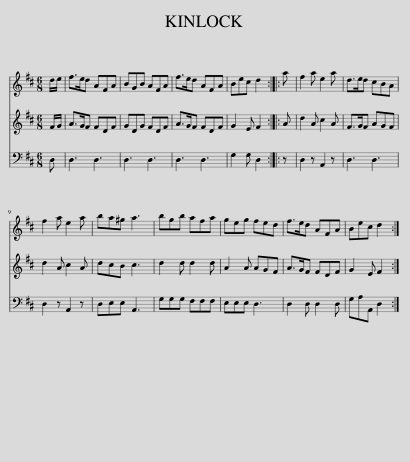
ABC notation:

X:1
%%score 1 2 3
L:1/8
M:6/8
I:linebreak $
K:D
V:1 treble
V:2 treble
V:3 bass
V:1
 d/e/ | f>ed AFA | BGB AFA | f>ed AFA | Bec d2 :: %5
 a | f2 a e2 a | d>ed cBA |$ f2 a e2 a | ba^g a3 | %10
 bgb afa | geg fed | f>ed AFA | Bec d2 :| %14
V:2
 F/G/ | A>GF FDF | GDG FDF | A>GF FDF | G2 E F2 :: %5
 A | d2 A c2 A | F>GF AGF |$ d2 A c2 A | dcB c3 | %10
 d2 d d2 d | A2 A AGF | A>GF FDF | G2 E F2 :| %14
V:3
 D, | D,3 D,3 | D,3 D,3 | D,3 D,3 | G,2 G, D,2 :: %5
 z | D,2 z A,,2 z | D,3 D,3 |$ D,2 z A,,2 z | D,E,E, A,,3 | %10
 G,G,G, F,F,F, | E,E,E, D,3 | D,2 D, D,2 D, | G,A,A,, D,2 :| %14
